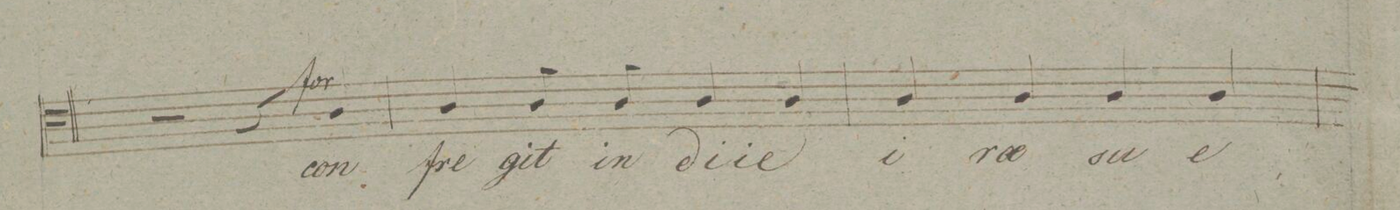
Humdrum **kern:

**kern	**text	**dynam
*I"Tenore.	*	*
*clefC4	*	*
*k[]	*	*
*met(c|)	*	*
*M2/2	*	*
2r	.	.
4r	.	.
.	.	f
4A/	con-	.
=49	=49	=49
4A/	-fre-	.
8A/	-git	.
8A/	in	.
4A/	di-	.
4A/	-ie	.
=50	=50	=50
4A/	i-	.
4A/	-ræ	.
4A/	su-	.
4A/	-e	.
=51	=51	=51
*-	*-	*-
